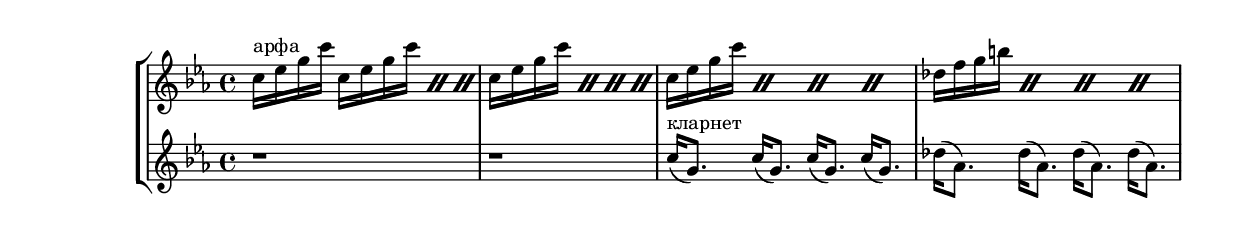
%-------------------------HEADER {{{
\version "2.18.2"
\header {
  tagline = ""  % removed
% title = "Main Title"
% subtitle = "музыка из кинофильма «Вечное сияние чистого разума» (2004)"
% composer = "Jon Brion"
}
% \include "lilypond-book-preamble.ly"
%-------------------------}}}

global = {
\key c \minor
  \time 4/4
}

#(set-global-staff-size 17)
\paper {
  % between-system-space = 10\mm % does nothing?
  % between-system-padding = #1 % does nothing?
        %system-count = #4
  % ragged-bottom = ##t
  % ragged-last-bottom = ##t
  % bottom-margin=0\mm
  % top-margin=0\mm
  % paper-height=310\mm
}

arpaC = \relative c'' { \repeat percent 4 { c16 es g c } }
arpaDes = \relative c'' { \repeat percent 4 { des16 f g b } }

%-------------------------I часть {{{
\parallelMusic #'(
voiceA 
voiceB 
)

{
  	%--------------------bar1 
	\time 4/4
 	c16^"арфа" es g c \repeat percent 3 { c,16 es g c }  |
	r1 |
	%--------------------bar2  

	\arpaC |
	r1 |
	%--------------------bar3 

	\arpaC |
	c16(^"кларнет" g8.) c16( g8.) c16( g8.) c16( g8.) |
	%--------------------bar4 

	\arpaDes |
	des'16( as8.) des16( as8.) des16( as8.) des16( as8.)|
}
%-------------------------}}} 
%-------------------------CONTEXT {{{
\layout { 
% ragged-right = ##f 
\context {
\RemoveEmptyStaffContext
}
%    \Score
%    defaultBarType = ""
}
%-------------------------}}} 
%-------------------------STAVES {{{
\new StaffGroup <<
\new Staff
<<
  \global
 \relative c'' { \voiceA  }
 >>
\new Staff
<<
  \global
 \relative c'' { \voiceB  }
 >>
 >>
%-------------------------}}}
